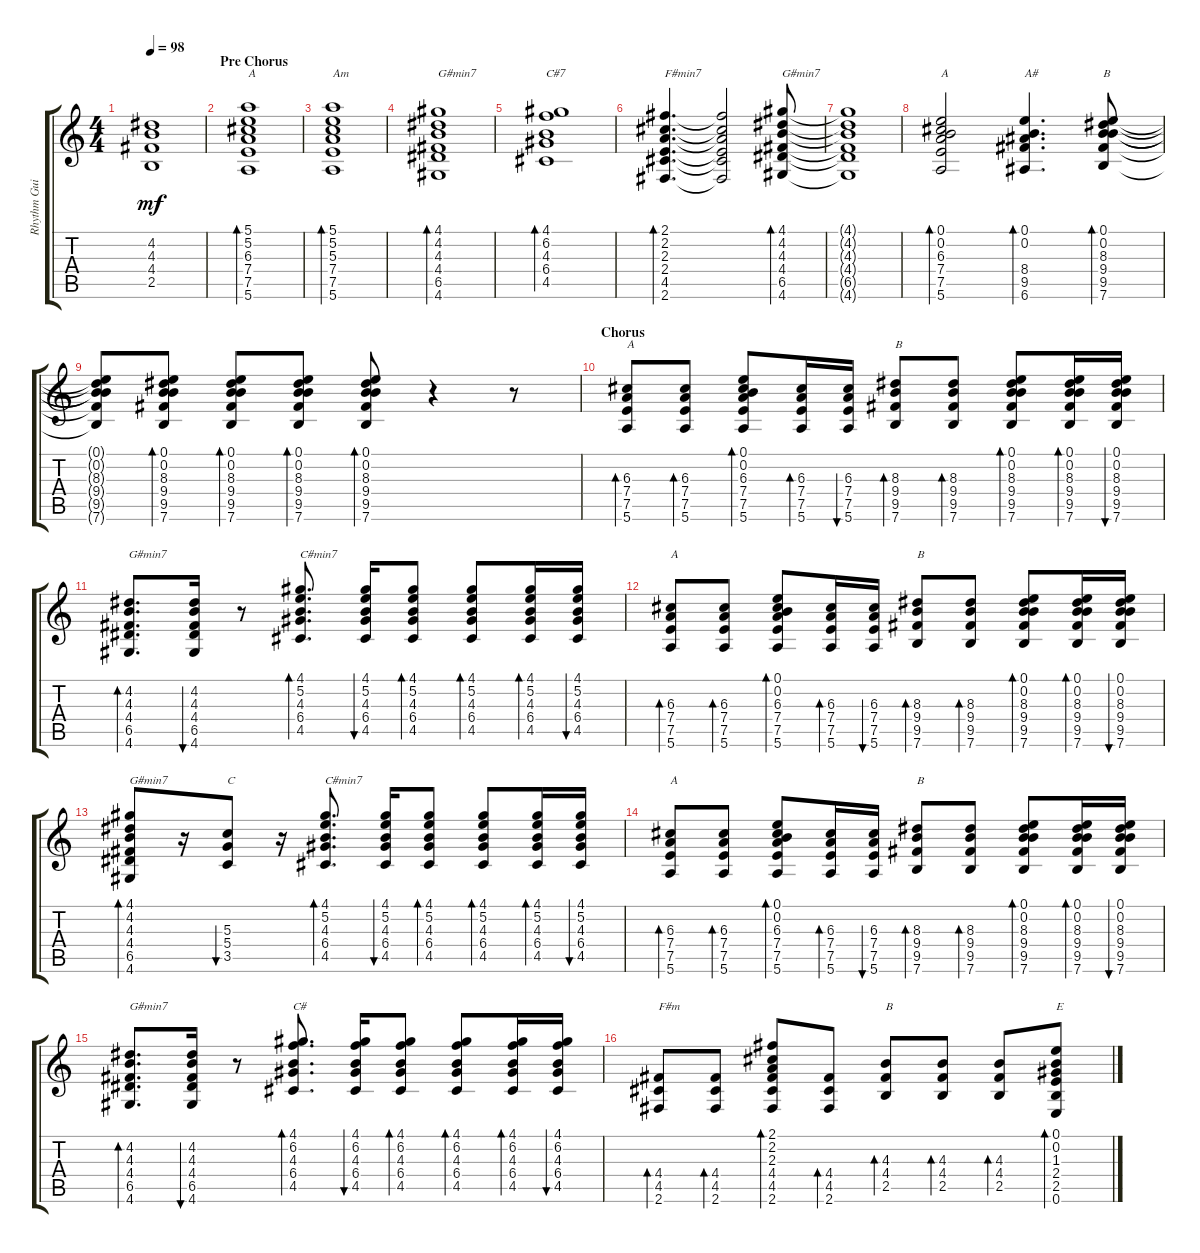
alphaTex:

\track ("Rhythm Guitar" "Rhythm Gui") {instrument acousticguitarsteel}
\staff {score tabs}
\tuning (E4 B3 G3 D3 A2 E2) {hide}
\ts (4 4)
\tempo 98
\clef g2
\ks c
(4.2{t} 4.3{t} 4.4{t} 2.5{t}).1{dy mf} |
\section ("" "Pre Chorus")
(5.1 5.2 6.3 7.4 7.5 5.6).1{bd 30 txt "A"} |
(5.1 5.2 5.3 7.4 7.5 5.6).1{bd 30 txt "Am"} |
(4.1 4.2 4.3 4.4 6.5 4.6).1{bd 30 txt "G#min7"} |
(4.1 6.2 4.3 6.4 4.5).1{bd 30 txt "C#7"} |
(2.1 2.2 2.3 2.4 4.5 2.6).4{d bd 30 txt "F#min7"} (2.1{t} 2.2{t} 2.3{t} 2.4{t} 4.5{t} 2.6{t}).2 (4.1 4.2 4.3 4.4 6.5 4.6).8{bd 30 txt "G#min7"} |
(4.1{t} 4.2{t} 4.3{t} 4.4{t} 6.5{t} 4.6{t}).1 |
(0.1 0.2 6.3 7.4 7.5 5.6).2{bd 30 txt "A"} (0.1 0.2 8.4 9.5 6.6).4{d bd 30 txt "A#"} (0.1 0.2 8.3 9.4 9.5 7.6).8{bd 30 txt "B"} |
(0.1{t} 0.2{t} 8.3{t} 9.4{t} 9.5{t} 7.6{t}).8 (0.1 0.2 8.3 9.4 9.5 7.6).8{bd 30} (0.1 0.2 8.3 9.4 9.5 7.6).8{bd 30} (0.1 0.2 8.3 9.4 9.5 7.6).8{bd 30} (0.1 0.2 8.3 9.4 9.5 7.6).8{bd 30} r.4 r.8 |
\section ("" "Chorus")
(6.3 7.4 7.5 5.6).8{bd 30 txt "A"} (6.3 7.4 7.5 5.6).8{bd 30} (0.1 0.2 6.3 7.4 7.5 5.6).8{bd 30} (6.3 7.4 7.5 5.6).16{bd 30} (6.3 7.4 7.5 5.6).16{bu 30} (8.3 9.4 9.5 7.6).8{bd 30 txt "B"} (8.3 9.4 9.5 7.6).8{bd 30} (0.1 0.2 8.3 9.4 9.5 7.6).8{bd 30} (0.1 0.2 8.3 9.4 9.5 7.6).16{bd 30} (0.1 0.2 8.3 9.4 9.5 7.6).16{bu 30} |
(4.2 4.3 4.4 6.5 4.6).8{d bd 30 txt "G#min7"} (4.2 4.3 4.4 6.5 4.6).16{bu 30} r.8 (4.1 5.2 4.3 6.4 4.5).8{d bd 30 txt "C#min7"} (4.1 5.2 4.3 6.4 4.5).16{bu 30} (4.1 5.2 4.3 6.4 4.5).8{bd 30} (4.1 5.2 4.3 6.4 4.5).8{bd 30} (4.1 5.2 4.3 6.4 4.5).16{bd 30} (4.1 5.2 4.3 6.4 4.5).16{bu 30} |
(6.3 7.4 7.5 5.6).8{bd 30 txt "A"} (6.3 7.4 7.5 5.6).8{bd 30} (0.1 0.2 6.3 7.4 7.5 5.6).8{bd 30} (6.3 7.4 7.5 5.6).16{bd 30} (6.3 7.4 7.5 5.6).16{bu 30} (8.3 9.4 9.5 7.6).8{bd 30 txt "B"} (8.3 9.4 9.5 7.6).8{bd 30} (0.1 0.2 8.3 9.4 9.5 7.6).8{bd 30} (0.1 0.2 8.3 9.4 9.5 7.6).16{bd 30} (0.1 0.2 8.3 9.4 9.5 7.6).16{bu 30} |
(4.1 4.2 4.3 4.4 6.5 4.6).8{bd 30 txt "G#min7"} r.16 (5.3 5.4 3.5).8{bu 30 txt "C"} r.16 (4.1 5.2 4.3 6.4 4.5).8{d bd 30 txt "C#min7"} (4.1 5.2 4.3 6.4 4.5).16{bu 30} (4.1 5.2 4.3 6.4 4.5).8{bd 30} (4.1 5.2 4.3 6.4 4.5).8{bd 30} (4.1 5.2 4.3 6.4 4.5).16{bd 30} (4.1 5.2 4.3 6.4 4.5).16{bu 30} |
(6.3 7.4 7.5 5.6).8{bd 30 txt "A"} (6.3 7.4 7.5 5.6).8{bd 30} (0.1 0.2 6.3 7.4 7.5 5.6).8{bd 30} (6.3 7.4 7.5 5.6).16{bd 30} (6.3 7.4 7.5 5.6).16{bu 30} (8.3 9.4 9.5 7.6).8{bd 30 txt "B"} (8.3 9.4 9.5 7.6).8{bd 30} (0.1 0.2 8.3 9.4 9.5 7.6).8{bd 30} (0.1 0.2 8.3 9.4 9.5 7.6).16{bd 30} (0.1 0.2 8.3 9.4 9.5 7.6).16{bu 30} |
(4.2 4.3 4.4 6.5 4.6).8{d bd 30 txt "G#min7"} (4.2 4.3 4.4 6.5 4.6).16{bu 30} r.8 (4.1 6.2 4.3 6.4 4.5).8{d bd 30 txt "C#"} (4.1 6.2 4.3 6.4 4.5).16{bu 30} (4.1 6.2 4.3 6.4 4.5).8{bd 30} (4.1 6.2 4.3 6.4 4.5).8{bd 30} (4.1 6.2 4.3 6.4 4.5).16{bd 30} (4.1 6.2 4.3 6.4 4.5).16{bu 30} |
(4.4 4.5 2.6).8{bd 30 txt "F#m"} (4.4 4.5 2.6).8{bd 30} (2.1 2.2 2.3 4.4 4.5 2.6).8{bd 30} (4.4 4.5 2.6).8{bd 30} (4.3 4.4 2.5).8{bd 30 txt "B"} (4.3 4.4 2.5).8{bd 30} (4.3 4.4 2.5).8{bd 30} (0.1 0.2 1.3 2.4 2.5 0.6).8{bd 30 txt "E"}
